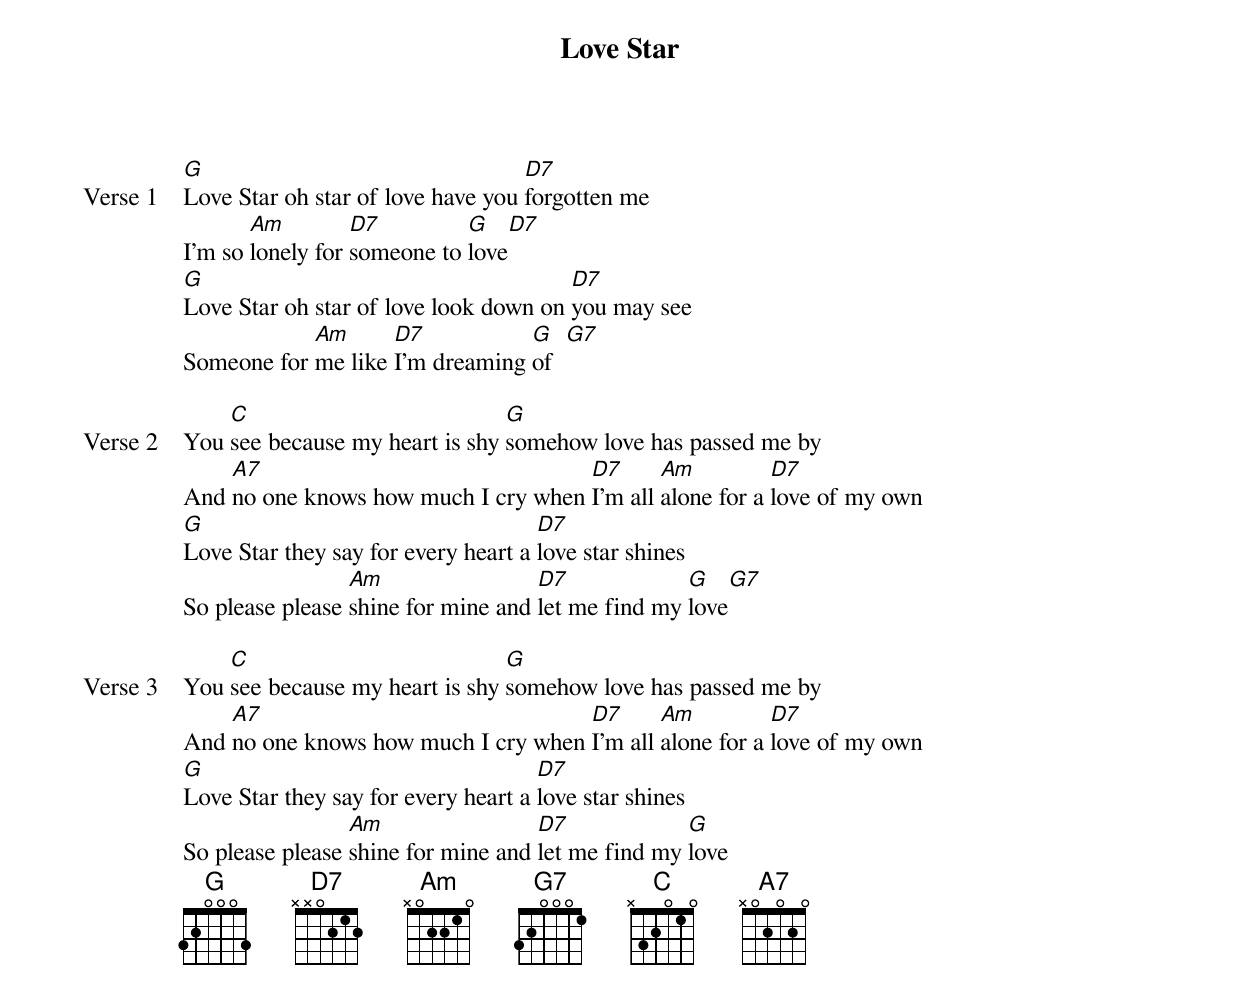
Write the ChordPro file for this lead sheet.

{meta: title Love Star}
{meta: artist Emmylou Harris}
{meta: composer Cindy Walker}

{start_of_verse: Verse 1}
[G]Love Star oh star of love have you [D7]forgotten me
I'm so [Am]lonely for [D7]someone to [G]love[D7]
[G]Love Star oh star of love look down on [D7]you may see
Someone for [Am]me like [D7]I'm dreaming [G]of  [G7]
{end_of_verse}

{start_of_verse: Verse 2}
You [C]see because my heart is shy [G]somehow love has passed me by
And [A7]no one knows how much I cry when [D7]I'm all [Am]alone for a [D7]love of my own
[G]Love Star they say for every heart a [D7]love star shines
So please please [Am]shine for mine and [D7]let me find my [G]love[G7]
{end_of_verse}

{start_of_verse: Verse 3}
You [C]see because my heart is shy [G]somehow love has passed me by
And [A7]no one knows how much I cry when [D7]I'm all [Am]alone for a [D7]love of my own
[G]Love Star they say for every heart a [D7]love star shines
So please please [Am]shine for mine and [D7]let me find my [G]love
{end_of_verse}
